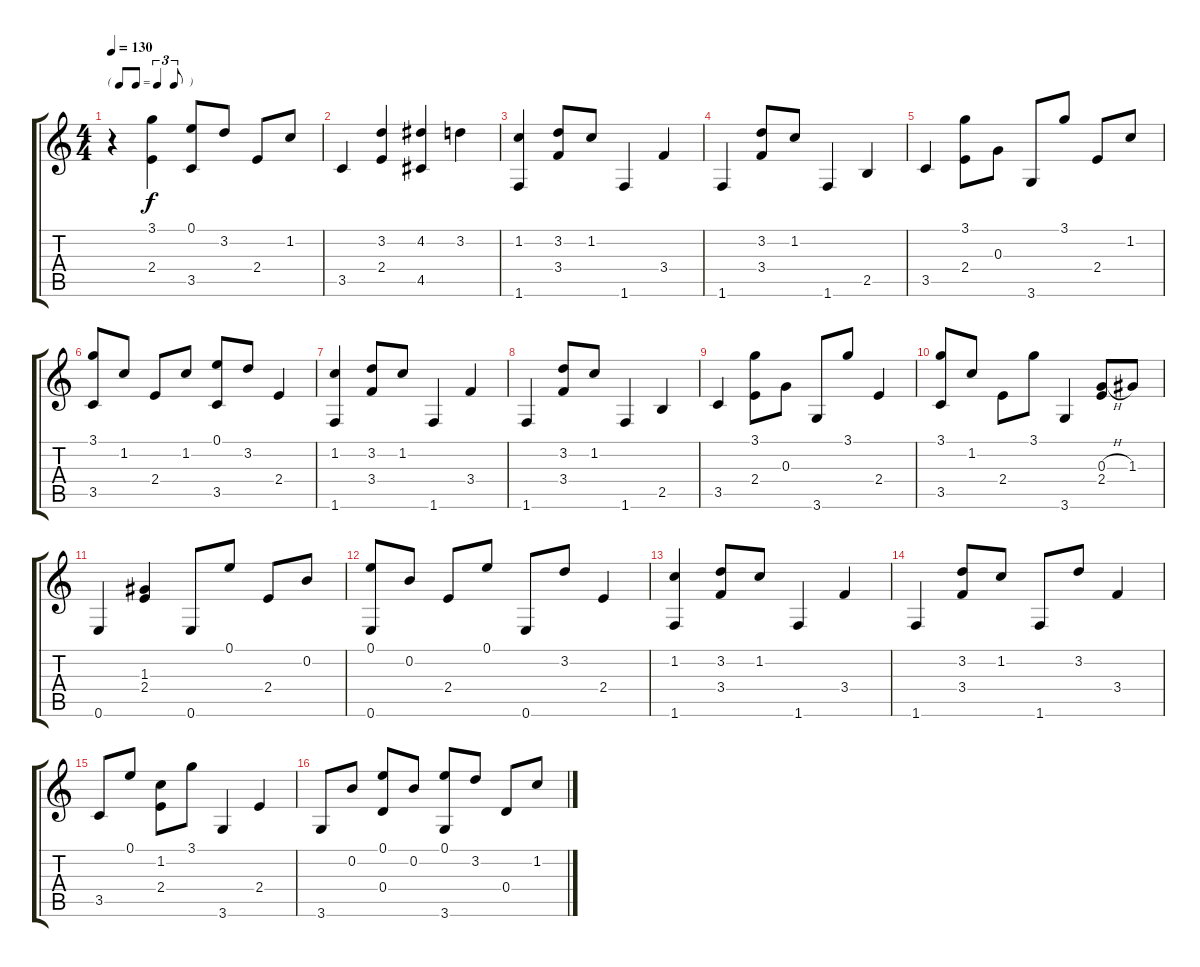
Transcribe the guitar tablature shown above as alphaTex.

\track "" {instrument acousticguitarnylon}
\staff {score tabs}
\tuning (E4 B3 G3 D3 A2 E2) {hide}
\ts (4 4)
\tf triplet8th
\tempo 130
\clef g2
\ks c
r.4{dy f instrument acousticguitarnylon} (3.1 2.4).4 (0.1 3.5).8 3.2.8 2.4.8 1.2.8 |
3.5.4 (3.2 2.4).4 (4.2 4.5).4 3.2.4 |
(1.2 1.6).4 (3.2 3.4).8 1.2.8 1.6.4 3.4.4 |
1.6.4 (3.2 3.4).8 1.2.8 1.6.4 2.5.4 |
3.5.4 (3.1 2.4).8 0.3.8 3.6.8 3.1.8 2.4.8 1.2.8 |
(3.1 3.5).8 1.2.8 2.4.8 1.2.8 (0.1 3.5).8 3.2.8 2.4.4 |
(1.2 1.6).4 (3.2 3.4).8 1.2.8 1.6.4 3.4.4 |
1.6.4 (3.2 3.4).8 1.2.8 1.6.4 2.5.4 |
3.5.4 (3.1 2.4).8 0.3.8 3.6.8 3.1.8 2.4.4 |
(3.1 3.5).8 1.2.8 2.4.8 3.1.8 3.6.4 (0.3{h} 2.4).8 1.3.8 |
0.6.4 (1.3 2.4).4 0.6.8 0.1.8 2.4.8 0.2.8 |
(0.1 0.6).8 0.2.8 2.4.8 0.1.8 0.6.8 3.2.8 2.4.4 |
(1.2 1.6).4 (3.2 3.4).8 1.2.8 1.6.4 3.4.4 |
1.6.4 (3.2 3.4).8 1.2.8 1.6.8 3.2.8 3.4.4 |
3.5.8 0.1.8 (1.2 2.4).8 3.1.8 3.6.4 2.4.4 |
3.6.8 0.2.8 (0.1 0.4).8 0.2.8 (0.1 3.6).8 3.2.8 0.4.8 1.2.8
